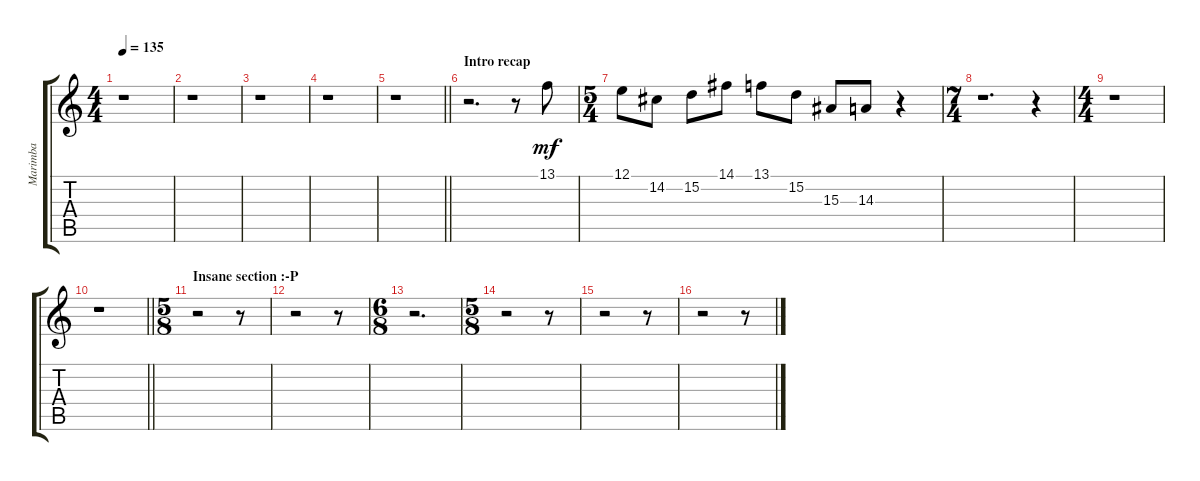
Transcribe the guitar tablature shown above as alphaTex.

\track ("Marimba" "Marimba") {instrument marimba}
\staff {score tabs}
\tuning (E4 B3 G3 D3 A2 E2) {hide}
\ts (4 4)
\tempo 135
\clef g2
\ks c
r.1{dy mf} |
r.1 |
r.1 |
r.1 |
\barLineRight lightlight
r.1 |
\section ("" "Intro recap")
r.2{d} r.8 13.1.8 |
\ts (5 4)
12.1.8 14.2.8 15.2.8 14.1.8 13.1.8 15.2.8 15.3.8 14.3.8 r.4 |
\ts (7 4)
r.1{d} r.4 |
\ts (4 4)
r.1 |
\barLineRight lightlight
r.1 |
\ts (5 8)
\section ("" "Insane section :-P")
r.2 r.8 |
r.2 r.8 |
\ts (6 8)
r.2{d} |
\ts (5 8)
r.2 r.8 |
r.2 r.8 |
r.2 r.8
